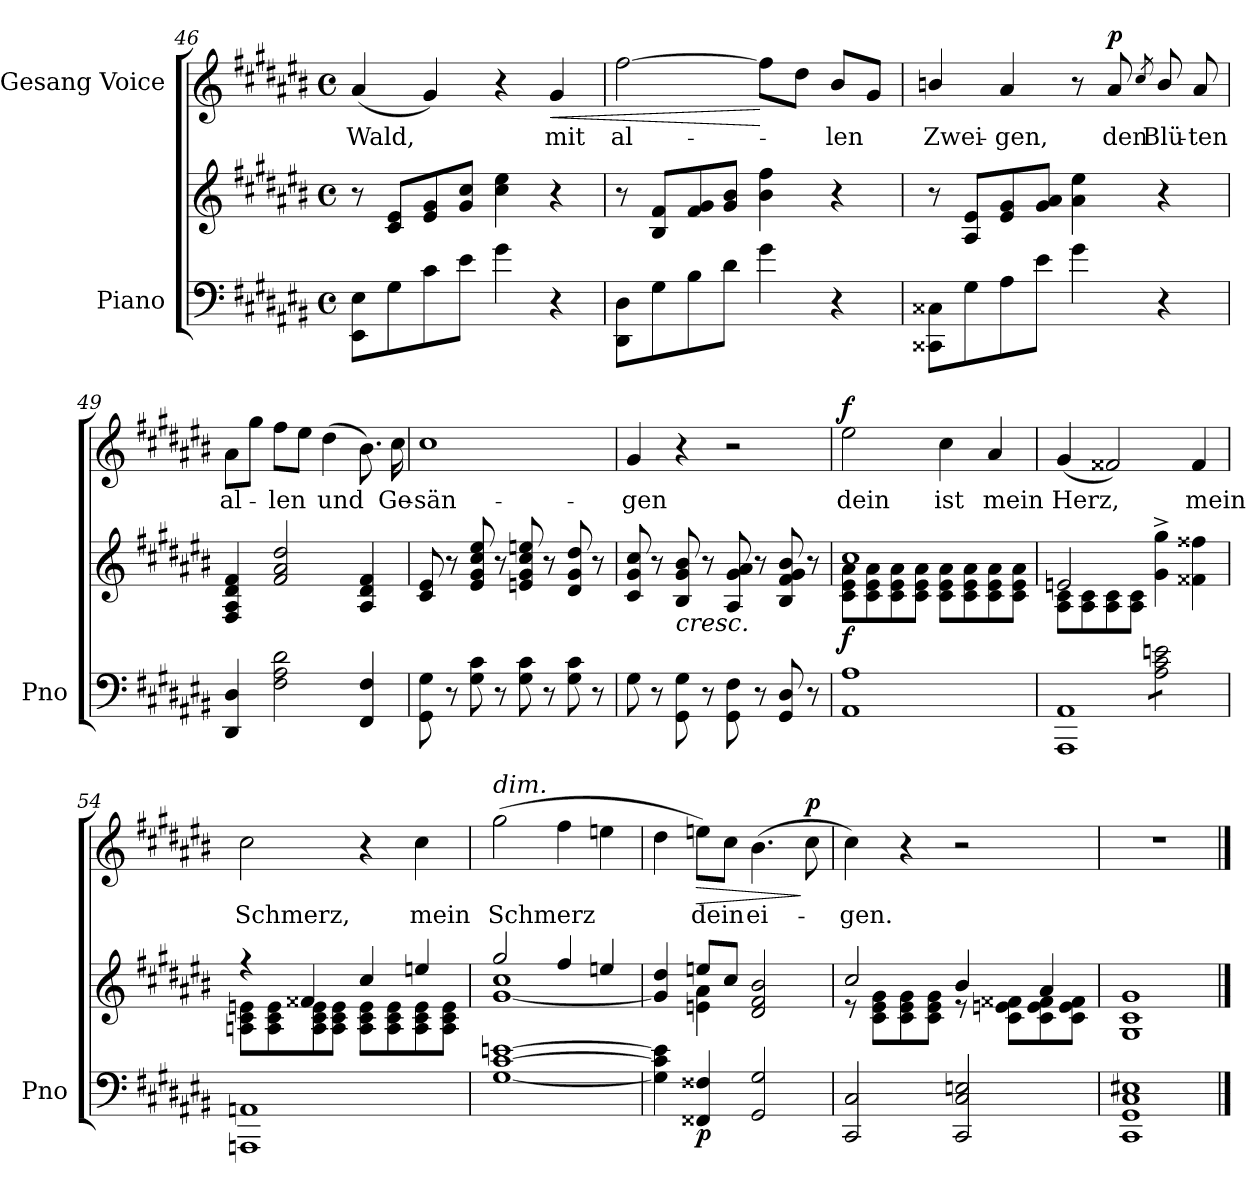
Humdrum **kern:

**kern	**kern	**dynam	**kern	**text	**dynam
*part2	*part2	*part2	*part1	*part1	*part1
*staff3	*staff2	*staff2/3	*staff1	*staff1	*staff1
*I"Piano	*	*	*I"Gesang Voice	*	*
*I'Pno	*	*	*	*	*
*clefF4	*clefG2	*	*clefG2	*	*
*k[f#c#g#d#a#e#b#]	*k[f#c#g#d#a#e#b#]	*	*k[f#c#g#d#a#e#b#]	*	*
*M4/4	*M4/4	*	*M4/4	*	*
*met(c)	*met(c)	*	*met(c)	*	*
=46	=46	=46	=46	=46	=46
!	!	!	!	!LO:LY:b	!
8EE#\ 8E#\L	8r	.	(4a#/	Wald,	.
8G#\	8c#/ 8e#/L	.	.	.	.
8c#\	8e#/ 8g#/	.	4g#/)	.	.
8e#\J	8g#/ 8cc#/J	.	.	.	.
4g#\	4cc#\ 4ee#\	.	4r	.	.
!	!	!	!	!LO:LY:b	!LO:HP:b
4r	4r	.	4g#/	mit	<
=47	=47	=47	=47	=47	=47
!	!	!	!	!LO:LY:b	!
8DD#\ 8D#\L	8r	.	[2ff#\	al-	.
8G#\	8B#/ 8f#/L	.	.	.	.
8B#\	8f#/ 8g#/	.	.	.	.
8d#\J	8g#/ 8b#/J	.	.	.	.
4g#\	4b#\ 4ff#\	.	8ff#\L]	.	[
.	.	.	8dd#\J	.	.
!	!	!	!	!LO:LY:b	!
4r	4r	.	8b#/L	-len	.
.	.	.	8g#/J	.	.
!!LO:LB:g=z
=48	=48	=48	=48	=48	=48
!	!	!	!	!LO:LY:b	!
8CC##X\ 8C##X\L	8r	.	4bn/	Zwei-	.
8G#\	8A#/ 8e#/L	.	.	.	.
!	!	!	!	!LO:LY:b	!
8A#\	8e#/ 8g#/	.	4a#/	-gen,	.
8e#\J	8g#/ 8a#/J	.	.	.	.
4g#\	4a#\ 4ee#\	.	8r	.	.
!	!	!	!	!LO:LY:b	!LO:DY:a
.	.	.	8a#/	den	p
.	.	.	8qcc#/	.	.
!	!	!	!	!LO:LY:b	!
4r	4r	.	8b/	Blü-	.
!	!	!	!	!LO:LY:b	!
.	.	.	8a#/	-ten	.
!!LO:LB:g=z
=49	=49	=49	=49	=49	=49
!	!	!	!	!LO:LY:b	!
4DD#/ 4D#/	4F#/ 4A#/ 4d#/ 4f#/	.	8a#\L	al-	.
.	.	.	8gg#\J	.	.
!	!	!	!	!LO:LY:b	!
2F#\ 2A#\ 2d#\	2f#/ 2a#/ 2dd#/	.	8ff#\L	-len	.
.	.	.	8ee#\J	.	.
!	!	!	!	!LO:LY:b	!
.	.	.	(4dd#\	und	.
4FF#/ 4F#/	4A#/ 4d#/ 4f#/	.	8.b#\)	.	.
!	!	!	!	!LO:LY:b	!
.	.	.	16cc#\	Ge-	.
=50	=50	=50	=50	=50	=50
!	!	!	!	!LO:LY:b	!
8GG#\ 8G#\	8c#/ 8e#/	.	1cc#	-sän-	.
8r	8r	.	.	.	.
8G#\ 8c#\	8e#/ 8g#/ 8cc#/ 8ee#/	.	.	.	.
8r	8r	.	.	.	.
8G#\ 8c#\	8en/ 8g#/ 8cc#/ 8een/	.	.	.	.
8r	8r	.	.	.	.
8G#\ 8c#\	8d#/ 8g#/ 8dd#/	.	.	.	.
8r	8r	.	.	.	.
=51	=51	=51	=51	=51	=51
!	!	!	!	!LO:LY:b	!
8G#\	8c#/ 8g#/ 8cc#/	.	4g#/	-gen	.
8r	8r	.	.	.	.
!	!LO:TX:b:i:t=cresc.	!	!	!	!
8GG#\ 8G#\	8B#/ 8g#/ 8b#/	.	4r	.	.
8r	8r	.	.	.	.
8GG#\ 8F#\	8A#/ 8g#/ 8a#/	.	2r	.	.
8r	8r	.	.	.	.
8GG#/ 8D#/	8B#/ 8f#/ 8g#/ 8b#/	.	.	.	.
8r	8r	.	.	.	.
!!LO:PB:g=z
=52	=52	=52	=52	=52	=52
*	*^	*	*	*	*
!	!	!	!LO:DY:b	!	!LO:LY:b	!LO:DY:a
1AA# 1A#	1cc#	8c#\ 8e#\ 8a#\L	f	2ee#\	dein	f
.	.	8c#\ 8e#\ 8a#\	.	.	.	.
.	.	8c#\ 8e#\ 8a#\	.	.	.	.
.	.	8c#\ 8e#\ 8a#\J	.	.	.	.
!	!	!	!	!	!LO:LY:b	!
.	.	8c#\ 8e#\ 8a#\L	.	4cc#\	ist	.
.	.	8c#\ 8e#\ 8a#\	.	.	.	.
!	!	!	!	!	!LO:LY:b	!
.	.	8c#\ 8e#\ 8a#\	.	4a#/	mein	.
.	.	8c#\ 8e#\ 8a#\J	.	.	.	.
=53	=53	=53	=53	=53	=53	=53
*^	*	*	*	*	*	*
!	!	!	!	!	!	!LO:LY:b	!
2ryy	1AAA# 1AA#	2en/	8A#\ 8c#\L	.	(4g#/	Herz,	.
.	.	.	8A#\ 8c#\	.	.	.	.
.	.	.	8A#\ 8c#\	.	2f##X/)	.	.
.	.	.	8A#\ 8c#\J	.	.	.	.
*tremolo	*	*	*	*	*	*	*
8A#\ 8c#\ 8en\L	.	4g#\^> 4gg#\^>	2ryy	.	.	.	.
8A#\ 8c#\ 8en\	.	.	.	.	.	.	.
!	!	!	!	!	!	!LO:LY:b	!
8A#\ 8c#\ 8en\	.	4f##X\ 4ff##X\	.	.	4f##/	mein	.
8A#\ 8c#\ 8en\J	.	.	.	.	.	.	.
*Xtremolo	*	*	*	*	*	*	*
*v	*v	*	*	*	*	*	*
!!LO:LB:g=z
=54	=54	=54	=54	=54	=54	=54
!	!	!	!	!	!LO:LY:b	!
1AAAn 1AAn	4r	8An\ 8c#\ 8en\L	.	2cc#\	Schmerz,	.
.	.	8A\ 8c#\ 8e\	.	.	.	.
.	4f##X/	8A\ 8c#\ 8e\	.	.	.	.
.	.	8A\ 8c#\ 8e\J	.	.	.	.
.	4cc#/	8A\ 8c#\ 8e\L	.	4r	.	.
.	.	8A\ 8c#\ 8e\	.	.	.	.
!	!	!	!	!	!LO:LY:b	!
.	4een/	8A\ 8c#\ 8e\	.	4cc#\	mein	.
.	.	8A\ 8c#\ 8e\J	.	.	.	.
=55	=55	=55	=55	=55	=55	=55
!	!	!	!	!LO:TX:a:i:t=dim.	!	!
!	!	!	!	!	!LO:LY:b	!
[1G# [1c# [1en	2gg#/	[1g# 1cc#	.	(2gg#\	Schmerz	.
.	4ff#/	.	.	4ff#\	.	.
.	4een/	.	.	4een\	.	.
=56	=56	=56	=56	=56	=56	=56
4G#\] 4c#\] 4e\]	4g#/] 4dd#/	4ryy	.	4dd#\	.	.
!	!	!	!LO:DY:b=2	!	!LO:LY:b	!LO:HP:b
4FF##X/ 4F##X/	8een/L	4en\ 4a#\	p	8een\L)	dein	>
.	8cc#/J	.	.	8cc#\J	.	.
!	!	!	!	!	!LO:LY:b	!
2GG#/ 2G#/	2d#/ 2f#/ 2b#/	2ryy	.	(4.b#\	ei-	.
!	!	!	!	!	!	!LO:DY:n=1:a
.	.	.	.	8cc#\	.	] p
=57	=57	=57	=57	=57	=57	=57
!	!	!	!	!	!LO:LY:b	!
2CC#/ 2C#/	2cc#/	8r	.	4cc#\)	-gen.	.
.	.	8c#\ 8e#\ 8g#\L	.	.	.	.
.	.	8c#\ 8e#\ 8g#\	.	4r	.	.
.	.	8c#\ 8e#\ 8g#\J	.	.	.	.
2CC#/ 2C#/ 2En/	4b#/	8r	.	2r	.	.
.	.	8c#\ 8en\ 8f##X\L	.	.	.	.
.	4a#/	8c#\ 8e\ 8f##\	.	.	.	.
.	.	8c#\ 8e\ 8f##\J	.	.	.	.
*	*v	*v	*	*	*	*
=58	=58	=58	=58	=58	=58
1CC# 1GG# 1C# 1E#X	1G# 1c# 1g#	.	1r	.	.
==	==	==	==	==	==
*-	*-	*-	*-	*-	*-
